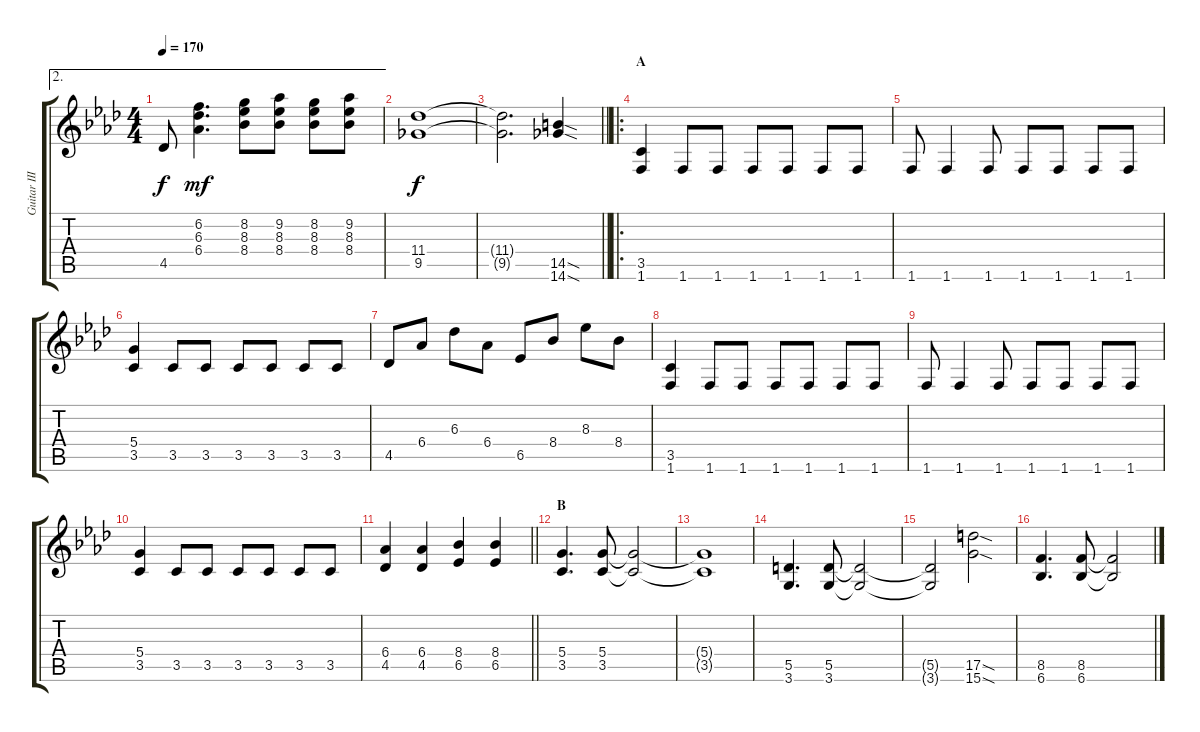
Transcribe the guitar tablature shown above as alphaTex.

\track ("Guitar III (Rythm)" "Guitar III") {instrument distortionguitar}
\staff {score tabs}
\tuning (E4 B3 G3 D3 A2 E2) {hide}
\ae 2
\ts (4 4)
\tempo 170
\clef g2
\ks ab
4.5.8{dy f} (6.2 6.3 6.4).4{d dy mf} (8.2 8.3 8.4).8 (9.2 8.3 8.4).8 (8.2 8.3 8.4).8 (9.2 8.3 8.4).8 |
(11.4 9.5).1{dy f} |
\barLineRight lightlight
(11.4{t} 9.5{t}).2{d} (14.5{sod} 14.6{sod}).4 |
\ro
\section ("" "A")
(3.5 1.6).4 1.6.8 1.6.8 1.6.8 1.6.8 1.6.8 1.6.8 |
1.6.8 1.6.4 1.6.8 1.6.8 1.6.8 1.6.8 1.6.8 |
(5.4 3.5).4 3.5.8 3.5.8 3.5.8 3.5.8 3.5.8 3.5.8 |
4.5.8 6.4.8 6.3.8 6.4.8 6.5.8 8.4.8 8.3.8 8.4.8 |
(3.5 1.6).4 1.6.8 1.6.8 1.6.8 1.6.8 1.6.8 1.6.8 |
1.6.8 1.6.4 1.6.8 1.6.8 1.6.8 1.6.8 1.6.8 |
(5.4 3.5).4 3.5.8 3.5.8 3.5.8 3.5.8 3.5.8 3.5.8 |
\barLineRight lightlight
(6.4 4.5).4 (6.4 4.5).4 (8.4 6.5).4 (8.4 6.5).4 |
\section ("" "B")
(5.4 3.5).4{d} (5.4 3.5).8 (5.4{t} 3.5{t}).2 |
(5.4{t} 3.5{t}).1 |
(5.5 3.6).4{d} (5.5 3.6).8 (5.5{t} 3.6{t}).2 |
(5.5{t} 3.6{t}).2 (17.5{sod} 15.6{sod}).2 |
(8.5 6.6).4{d} (8.5 6.6).8 (8.5{t} 6.6{t}).2
